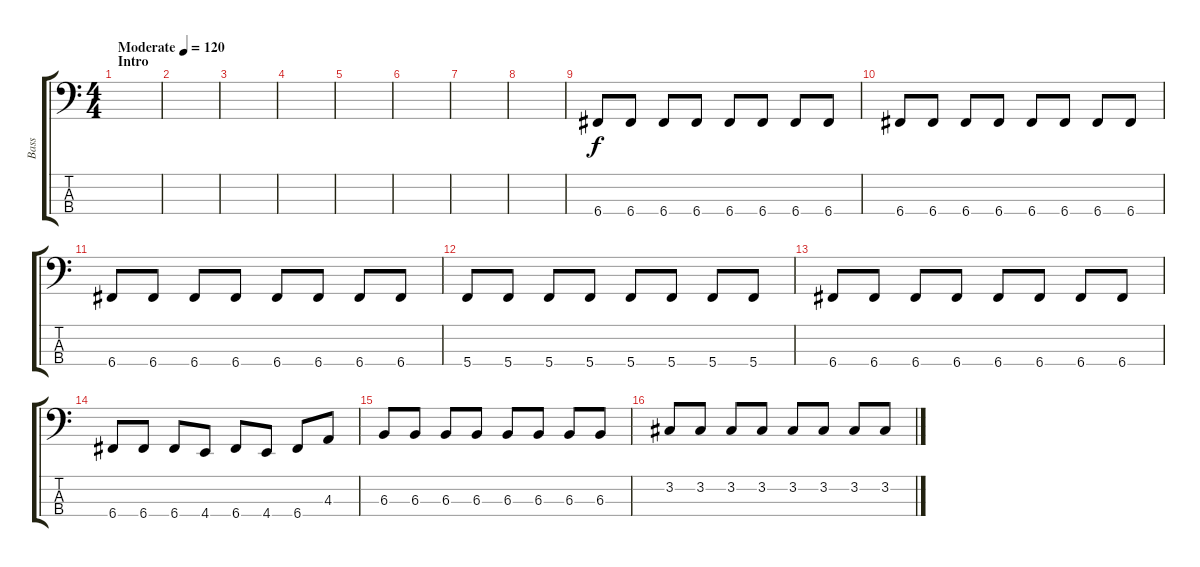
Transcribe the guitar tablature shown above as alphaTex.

\track ("Bass" "Bass") {instrument electricbassfinger}
\staff {score tabs}
\tuning (Eb2 Bb1 F1 C1) {hide}
\ts (4 4)
\section ("" "Intro")
\tempo (120 "Moderate")
\tempo 144
\tempo (120 "Moderate")
\clef f4
\ks c
|
|
|
|
|
|
|
|
6.4.8{volume 12} 6.4.8 6.4.8 6.4.8 6.4.8 6.4.8 6.4.8 6.4.8 |
6.4.8 6.4.8 6.4.8 6.4.8 6.4.8 6.4.8 6.4.8 6.4.8 |
6.4.8 6.4.8 6.4.8 6.4.8 6.4.8 6.4.8 6.4.8 6.4.8 |
5.4.8 5.4.8 5.4.8 5.4.8 5.4.8 5.4.8 5.4.8 5.4.8 |
6.4.8 6.4.8 6.4.8 6.4.8 6.4.8 6.4.8 6.4.8 6.4.8 |
6.4.8 6.4.8 6.4.8 4.4.8 6.4.8 4.4.8 6.4.8 4.3.8 |
6.3.8 6.3.8 6.3.8 6.3.8 6.3.8 6.3.8 6.3.8 6.3.8 |
3.2.8 3.2.8 3.2.8 3.2.8 3.2.8 3.2.8 3.2.8 3.2.8
